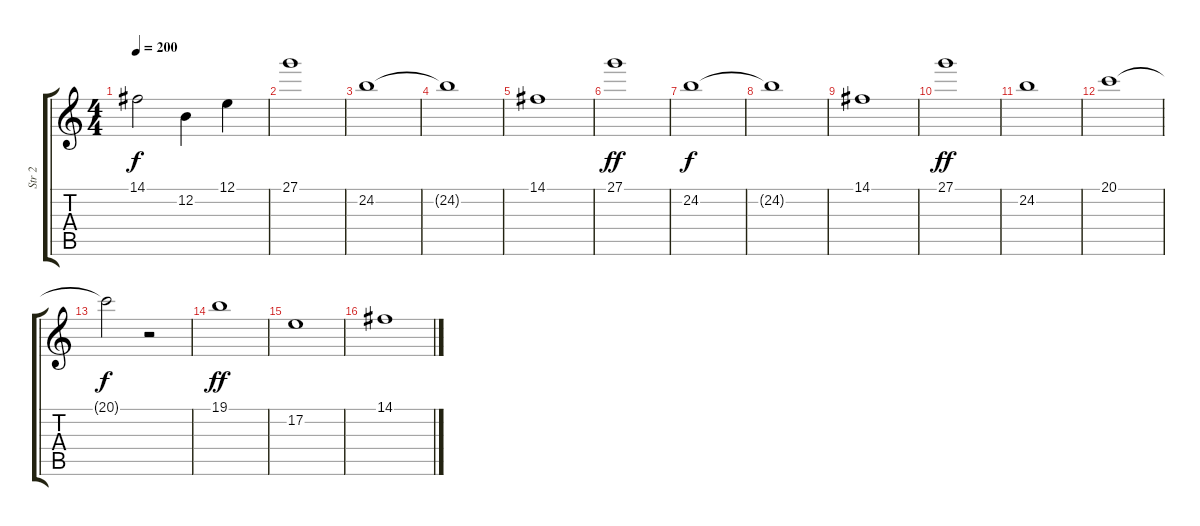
\track ("Str 2" "Str 2") {instrument stringensemble1}
\staff {score tabs}
\tuning (E4 B3 G3 D3 A2 E2) {hide}
\ts (4 4)
\tempo 200
\clef g2
\ks c
14.1.2{dy f} 12.2.4 12.1.4 |
27.1.1 |
24.2.1 |
24.2{t}.1 |
14.1.1 |
27.1.1{dy ff} |
24.2.1{dy f} |
24.2{t}.1 |
14.1.1 |
27.1.1{dy ff} |
24.2.1 |
20.1.1 |
20.1{t}.2{dy f} r.2 |
19.1.1{dy ff} |
17.2.1 |
14.1.1
